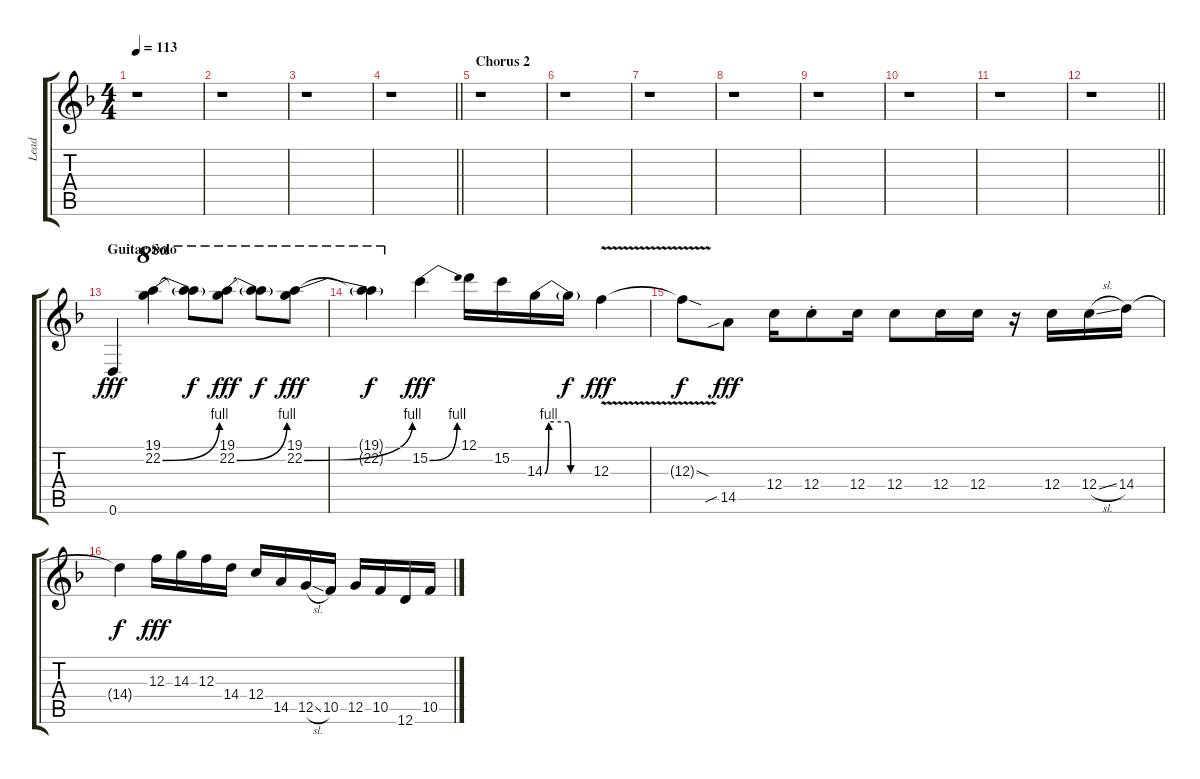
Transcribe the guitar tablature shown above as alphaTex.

\track ("Lead" "Lead") {instrument distortionguitar}
\staff {score tabs}
\tuning (D4 A3 F3 C3 G2 D2) {hide}
\ts (4 4)
\tempo 113
\clef g2
\ks dminor
r.1{dy f} |
r.1 |
r.1 |
\barLineRight lightlight
r.1 |
\section ("" "Chorus 2")
r.1 |
r.1 |
r.1 |
r.1 |
r.1 |
r.1 |
r.1 |
\barLineRight lightlight
r.1 |
\section ("" "Guitar Solo")
0.6.4{dy fff} (19.1 22.2{be (bend 0 0 60 4)}).4{ot 8va} (19.1{t} 22.2{t}).8{ot 8va dy f} (19.1 22.2{be (bend 0 0 60 4)}).8{ot 8va dy fff} (19.1{t} 22.2{t}).8{ot 8va dy f} (19.1 22.2{be (bend 0 0 60 4)}).8{ot 8va dy fff} |
(19.1{t} 22.2{t}).4{ot 8va dy f} 15.2{be (bend 0 0 60 4)}.4{dy fff} 12.1.16 15.2.16 14.3{be (custom 0 0 5 4 29 4 32 0 60 0)}.16 14.3{t}.16{dy f} 12.3{v}.4{dy fff} |
12.3{sod t}.8{dy f} 14.5{sib}.8{dy fff} 12.4.16 12.4{st}.8 12.4.16 12.4.8 12.4.16 12.4.16 r.16 12.4.16 12.4{sl}.16 14.4.16 |
14.4{t}.4{dy f} 12.3.16{dy fff} 14.3.16 12.3.16 14.4.16 12.4.16 14.5.16 12.5{sl}.16 10.5.16 12.5.16 10.5.16 12.6.16 10.5.16
